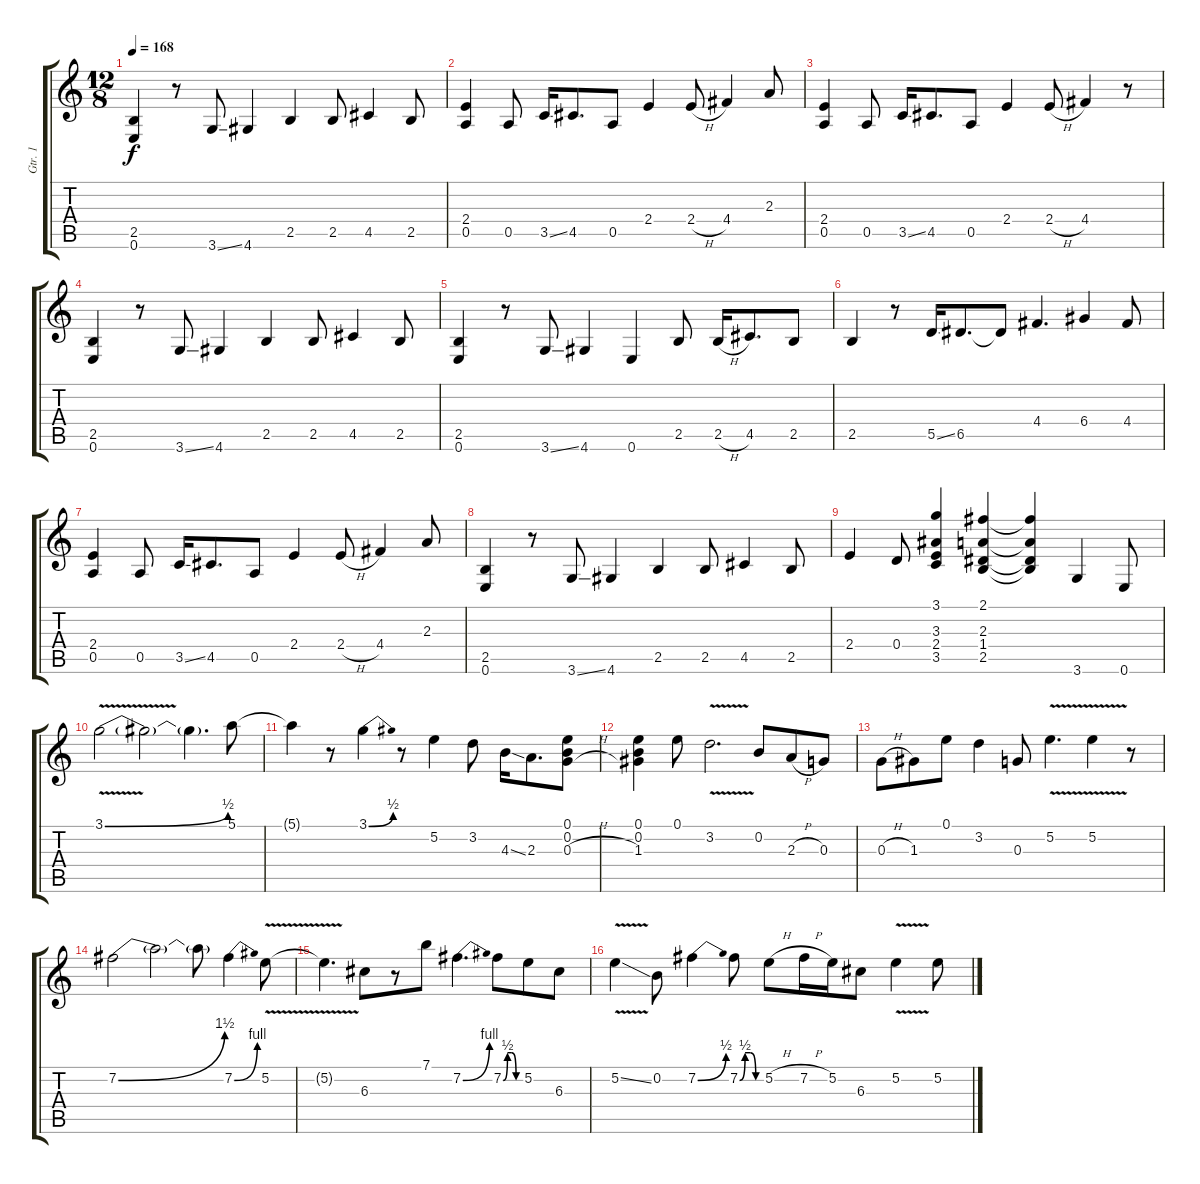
\track ("Gtr. 1" "Gtr. 1") {instrument overdrivenguitar}
\staff {score tabs}
\tuning (E4 B3 G3 D3 A2 E2) {hide}
\ts (12 8)
\tempo 168
\clef g2
\ks c
(2.5 0.6).4{dy f} r.8 3.6{ss}.8 4.6.4 2.5.4 2.5.8 4.5.4 2.5.8 |
(2.4 0.5).4 0.5.8 3.5{ss}.16 4.5.8{d} 0.5.8 2.4.4 2.4{h}.8 4.4.4 2.3.8 |
(2.4 0.5).4 0.5.8 3.5{ss}.16 4.5.8{d} 0.5.8 2.4.4 2.4{h}.8 4.4.4 r.8 |
(2.5 0.6).4 r.8 3.6{ss}.8 4.6.4 2.5.4 2.5.8 4.5.4 2.5.8 |
(2.5 0.6).4 r.8 3.6{ss}.8 4.6.4 0.6.4 2.5.8 2.5{h}.16 4.5.8{d} 2.5.8 |
2.5.4 r.8 5.5{ss}.16 6.5.8{d} 6.5{t}.8 4.4.4{d} 6.4.4 4.4.8 |
(2.4 0.5).4 0.5.8 3.5{ss}.16 4.5.8{d} 0.5.8 2.4.4 2.4{h}.8 4.4.4 2.3.8 |
(2.5 0.6).4 r.8 3.6{ss}.8 4.6.4 2.5.4 2.5.8 4.5.4 2.5.8 |
2.4.4 0.4.8 (3.1 3.3 2.4 3.5).4 (2.1 2.3 1.4 2.5).4 (2.1{t} 2.3{t} 1.4{t} 2.5{t}).4 3.6.4 0.6.8 |
3.1{be (bend 0 0 60 2) v}.2 3.1{t}.2 3.1{t}.4{d} 5.1.8 |
5.1{t}.4 r.8 3.1{be (bend 0 0 60 2)}.4 r.8 5.2.4 3.2.8 4.3{ss}.16 2.3.8{d} (0.1 0.2 0.3{h}).8 |
(0.1 0.2 1.3).4 0.1.8 3.2{v}.2{d} 0.2.8 2.3{h}.8 0.3.8 |
0.3{h}.8 1.3.8 0.1.8 3.2.4 0.3.8 5.2{v}.4{d} 5.2{v}.4 r.8 |
7.2{be (bend 0 0 60 6)}.2 7.2{t}.2 7.2{t}.8 7.2{be (bend 0 0 60 4)}.4 5.2{v}.8 |
5.2{t}.4{d} 6.3.8 r.8 7.1.8 7.2{be (bend 0 0 60 4)}.4{d} 7.2{be (custom 0 0 15 2 30 2 45 0 60 0)}.8 5.2.8 6.3.8 |
5.2{v ss}.4 0.2.8 7.2{be (bend 0 0 60 2)}.4 7.2{be (custom 0 0 15 2 30 2 45 0 60 0)}.8 5.2{h}.8 7.2{h}.16 5.2.16 6.3.8 5.2{v}.4 5.2.8
